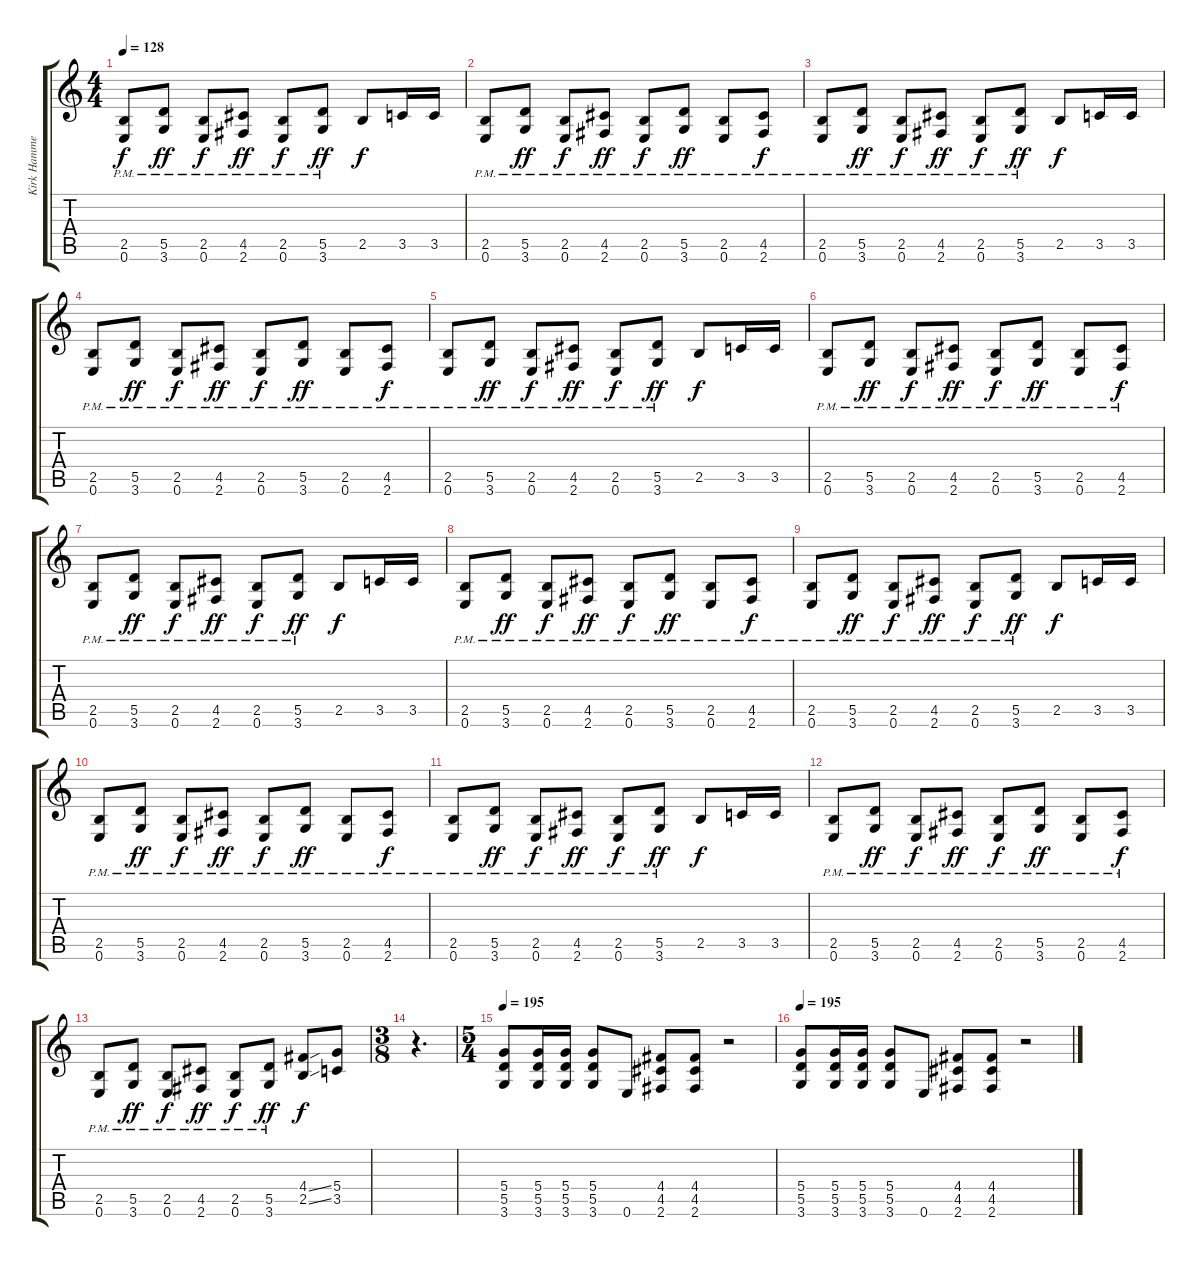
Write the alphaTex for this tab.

\track ("Kirk Hammet (Guitar 2)" "Kirk Hamme") {instrument distortionguitar}
\staff {score tabs}
\tuning (E4 B3 G3 D3 A2 E2) {hide}
\ts (4 4)
\tempo 128
\clef g2
\ks c
(2.5{pm} 0.6).8{dy f} (5.5{pm} 3.6).8{dy ff} (2.5{pm} 0.6).8{dy f} (4.5{pm} 2.6).8{dy ff} (2.5{pm} 0.6).8{dy f} (5.5{pm} 3.6).8{dy ff} 2.5.8{dy f} 3.5.16 3.5.16 |
(2.5{pm} 0.6).8 (5.5{pm} 3.6).8{dy ff} (2.5{pm} 0.6).8{dy f} (4.5{pm} 2.6).8{dy ff} (2.5{pm} 0.6).8{dy f} (5.5{pm} 3.6).8{dy ff} (2.5{pm} 0.6).8 (4.5{pm} 2.6).8{dy f} |
(2.5{pm} 0.6).8 (5.5{pm} 3.6).8{dy ff} (2.5{pm} 0.6).8{dy f} (4.5{pm} 2.6).8{dy ff} (2.5{pm} 0.6).8{dy f} (5.5{pm} 3.6).8{dy ff} 2.5.8{dy f} 3.5.16 3.5.16 |
(2.5{pm} 0.6).8 (5.5{pm} 3.6).8{dy ff} (2.5{pm} 0.6).8{dy f} (4.5{pm} 2.6).8{dy ff} (2.5{pm} 0.6).8{dy f} (5.5{pm} 3.6).8{dy ff} (2.5{pm} 0.6).8 (4.5{pm} 2.6).8{dy f} |
(2.5{pm} 0.6).8 (5.5{pm} 3.6).8{dy ff} (2.5{pm} 0.6).8{dy f} (4.5{pm} 2.6).8{dy ff} (2.5{pm} 0.6).8{dy f} (5.5{pm} 3.6).8{dy ff} 2.5.8{dy f} 3.5.16 3.5.16 |
(2.5{pm} 0.6).8 (5.5{pm} 3.6).8{dy ff} (2.5{pm} 0.6).8{dy f} (4.5{pm} 2.6).8{dy ff} (2.5{pm} 0.6).8{dy f} (5.5{pm} 3.6).8{dy ff} (2.5{pm} 0.6).8 (4.5{pm} 2.6).8{dy f} |
(2.5{pm} 0.6).8 (5.5{pm} 3.6).8{dy ff} (2.5{pm} 0.6).8{dy f} (4.5{pm} 2.6).8{dy ff} (2.5{pm} 0.6).8{dy f} (5.5{pm} 3.6).8{dy ff} 2.5.8{dy f} 3.5.16 3.5.16 |
(2.5{pm} 0.6).8 (5.5{pm} 3.6).8{dy ff} (2.5{pm} 0.6).8{dy f} (4.5{pm} 2.6).8{dy ff} (2.5{pm} 0.6).8{dy f} (5.5{pm} 3.6).8{dy ff} (2.5{pm} 0.6).8 (4.5{pm} 2.6).8{dy f} |
(2.5{pm} 0.6).8 (5.5{pm} 3.6).8{dy ff} (2.5{pm} 0.6).8{dy f} (4.5{pm} 2.6).8{dy ff} (2.5{pm} 0.6).8{dy f} (5.5{pm} 3.6).8{dy ff} 2.5.8{dy f} 3.5.16 3.5.16 |
(2.5{pm} 0.6).8 (5.5{pm} 3.6).8{dy ff} (2.5{pm} 0.6).8{dy f} (4.5{pm} 2.6).8{dy ff} (2.5{pm} 0.6).8{dy f} (5.5{pm} 3.6).8{dy ff} (2.5{pm} 0.6).8 (4.5{pm} 2.6).8{dy f} |
(2.5{pm} 0.6).8 (5.5{pm} 3.6).8{dy ff} (2.5{pm} 0.6).8{dy f} (4.5{pm} 2.6).8{dy ff} (2.5{pm} 0.6).8{dy f} (5.5{pm} 3.6).8{dy ff} 2.5.8{dy f} 3.5.16 3.5.16 |
(2.5{pm} 0.6).8 (5.5{pm} 3.6).8{dy ff} (2.5{pm} 0.6).8{dy f} (4.5{pm} 2.6).8{dy ff} (2.5{pm} 0.6).8{dy f} (5.5{pm} 3.6).8{dy ff} (2.5{pm} 0.6).8 (4.5{pm} 2.6).8{dy f} |
(2.5{pm} 0.6).8 (5.5{pm} 3.6).8{dy ff} (2.5{pm} 0.6).8{dy f} (4.5{pm} 2.6).8{dy ff} (2.5{pm} 0.6).8{dy f} (5.5{pm} 3.6).8{dy ff} (4.4{ss} 2.5{ss}).8{dy f} (5.4 3.5).8 |
\ts (3 8)
r.4{d} |
\ts (5 4)
\tempo 190
\tempo 195
(5.4 5.5 3.6).8{volume 12} (5.4 5.5 3.6).16 (5.4 5.5 3.6).16 (5.4 5.5 3.6).8 0.6.8 (4.4 4.5 2.6).8 (4.4 4.5 2.6).8 r.2 |
\tempo 195
(5.4 5.5 3.6).8{volume 12} (5.4 5.5 3.6).16 (5.4 5.5 3.6).16 (5.4 5.5 3.6).8 0.6.8 (4.4 4.5 2.6).8 (4.4 4.5 2.6).8 r.2
